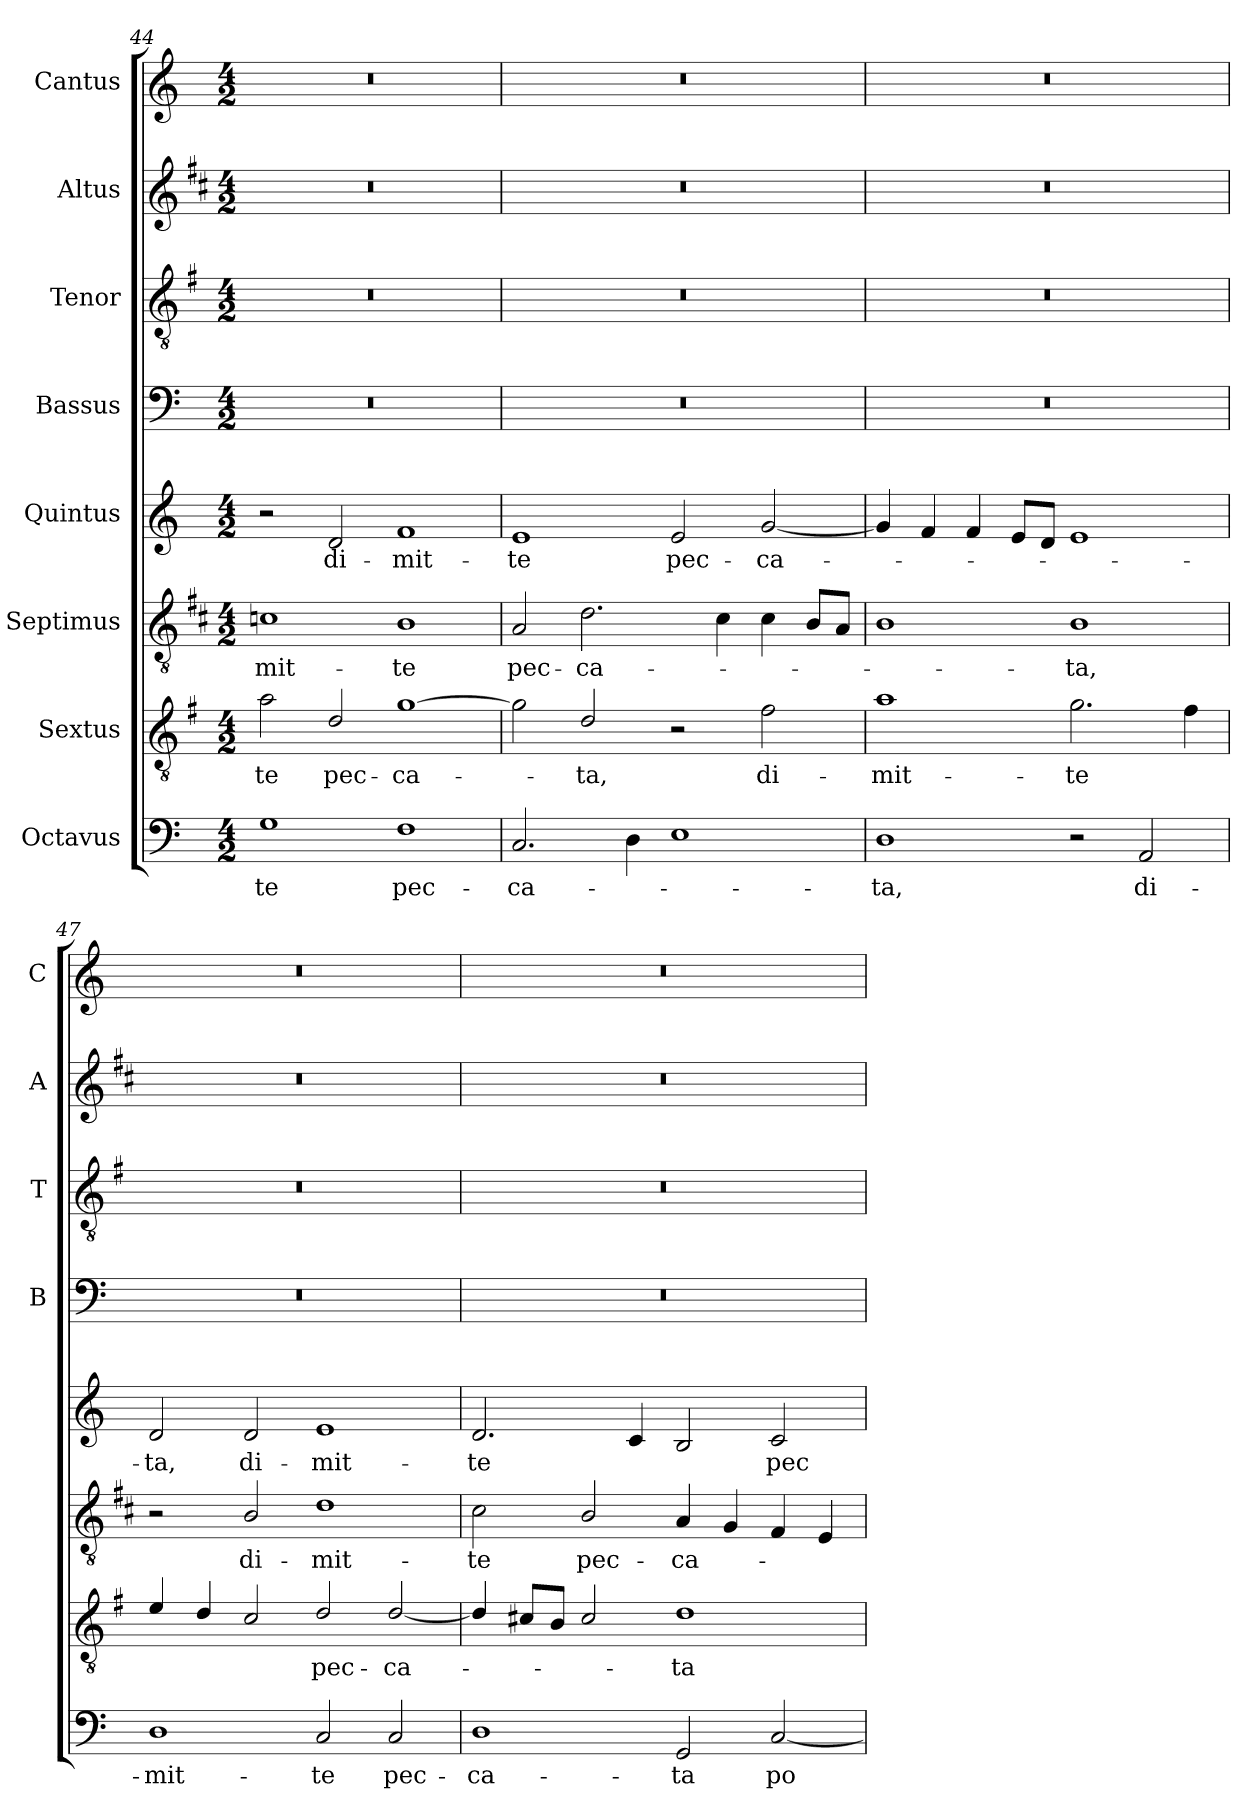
**kern	**text	**kern	**text	**kern	**text	**kern	**text	**kern	**kern	**kern	**kern
*part8	*part8	*part7	*part7	*part6	*part6	*part5	*part5	*part4	*part3	*part2	*part1
*staff8	*staff8	*staff7	*staff7	*staff6	*staff6	*staff5	*staff5	*staff4	*staff3	*staff2	*staff1
*I"Octavus	*	*I"Sextus	*	*I"Septimus	*	*I"Quintus	*	*I"Bassus	*I"Tenor	*I"Altus	*I"Cantus
*	*	*	*	*	*	*	*	*I'B	*I'T	*I'A	*I'C
*clefF4	*	*clefGv2	*	*clefGv2	*	*clefG2	*	*clefF4	*clefGv2	*clefG2	*clefG2
*	*	*ITrd4c7	*	*ITrd1c2	*	*	*	*	*ITrd4c7	*ITrd1c2	*
*k[]	*	*k[]	*	*k[]	*	*k[]	*	*k[]	*k[]	*k[]	*k[]
*C:	*	*C:	*	*C:	*	*C:	*	*C:	*C:	*C:	*C:
*M4/2	*	*M4/2	*	*M4/2	*	*M4/2	*	*M4/2	*M4/2	*M4/2	*M4/2
=44	=44	=44	=44	=44	=44	=44	=44	=44	=44	=44	=44
!	!LO:LY:b	!	!LO:LY:b	!	!LO:LY:b	!	!	!	!	!	!
1G	-te	2d\	-te	1B-X	-mit-	2r	.	0r	0r	0r	0r
!	!	!	!LO:LY:b	!	!	!	!LO:LY:b	!	!	!	!
.	.	2G/	pec-	.	.	2d/	di-	.	.	.	.
!	!LO:LY:b	!	!LO:LY:b	!	!LO:LY:b	!	!LO:LY:b	!	!	!	!
1F	pec-	[1c	-ca-	1A	-te	1f	-mit-	.	.	.	.
!!LO:LB:g=z
=45	=45	=45	=45	=45	=45	=45	=45	=45	=45	=45	=45
!	!LO:LY:b	!	!	!	!LO:LY:b	!	!LO:LY:b	!	!	!	!
2.C/	-ca-	2c\]	.	2G/	pec-	1e	-te	0r	0r	0r	0r
!	!	!	!LO:LY:b	!	!LO:LY:b	!	!	!	!	!	!
.	.	2G/	-ta,	2.c\	-ca-	.	.	.	.	.	.
4D\	.	.	.	.	.	.	.	.	.	.	.
!	!	!	!	!	!	!	!LO:LY:b	!	!	!	!
1E	.	2r	.	.	.	2e/	pec-	.	.	.	.
.	.	.	.	4B\	.	.	.	.	.	.	.
!	!	!	!LO:LY:b	!	!	!	!LO:LY:b	!	!	!	!
.	.	2B\	di-	4B\	.	[2g/	-ca-	.	.	.	.
.	.	.	.	8A/L	.	.	.	.	.	.	.
.	.	.	.	8G/J	.	.	.	.	.	.	.
=46	=46	=46	=46	=46	=46	=46	=46	=46	=46	=46	=46
!	!LO:LY:b	!	!LO:LY:b	!	!	!	!	!	!	!	!
1D	-ta,	1d	-mit-	1A	.	4g/]	.	0r	0r	0r	0r
.	.	.	.	.	.	4f/	.	.	.	.	.
.	.	.	.	.	.	4f/	.	.	.	.	.
.	.	.	.	.	.	8e/L	.	.	.	.	.
.	.	.	.	.	.	8d/J	.	.	.	.	.
!	!	!	!LO:LY:b	!	!LO:LY:b	!	!	!	!	!	!
2r	.	2.c\	-te	1A	-ta,	1e	.	.	.	.	.
!	!LO:LY:b	!	!	!	!	!	!	!	!	!	!
2AA/	di-	.	.	.	.	.	.	.	.	.	.
.	.	4B\	.	.	.	.	.	.	.	.	.
=47	=47	=47	=47	=47	=47	=47	=47	=47	=47	=47	=47
!	!LO:LY:b	!	!	!	!	!	!LO:LY:b	!	!	!	!
1D	-mit-	4A/	.	2r	.	2d/	-ta,	0r	0r	0r	0r
.	.	4G/	.	.	.	.	.	.	.	.	.
!	!	!	!	!	!LO:LY:b	!	!LO:LY:b	!	!	!	!
.	.	2F/	.	2A/	di-	2d/	di-	.	.	.	.
!	!LO:LY:b	!	!LO:LY:b	!	!LO:LY:b	!	!LO:LY:b	!	!	!	!
2C/	-te	2G/	pec-	1c	-mit-	1e	-mit-	.	.	.	.
!	!LO:LY:b	!	!LO:LY:b	!	!	!	!	!	!	!	!
2C/	pec-	[2G/	-ca-	.	.	.	.	.	.	.	.
=48	=48	=48	=48	=48	=48	=48	=48	=48	=48	=48	=48
!	!LO:LY:b	!	!	!	!LO:LY:b	!	!LO:LY:b	!	!	!	!
1D	-ca-	4G/]	.	2B\	-te	2.d/	-te	0r	0r	0r	0r
.	.	8F#X/L	.	.	.	.	.	.	.	.	.
.	.	8E/J	.	.	.	.	.	.	.	.	.
!	!	!	!	!	!LO:LY:b	!	!	!	!	!	!
.	.	2F#/	.	2A/	pec-	.	.	.	.	.	.
.	.	.	.	.	.	4c/	.	.	.	.	.
!	!LO:LY:b	!	!LO:LY:b	!	!LO:LY:b	!	!	!	!	!	!
2GG/	-ta	1G	-ta	4G/	-ca-	2B/	.	.	.	.	.
.	.	.	.	4F/	.	.	.	.	.	.	.
!	!LO:LY:b	!	!	!	!	!	!LO:LY:b	!	!	!	!
[2C/	po-	.	.	4E/	.	2c/	pec-	.	.	.	.
.	.	.	.	4D/	.	.	.	.	.	.	.
=	=	=	=	=	=	=	=	=	=	=	=
*-	*-	*-	*-	*-	*-	*-	*-	*-	*-	*-	*-
